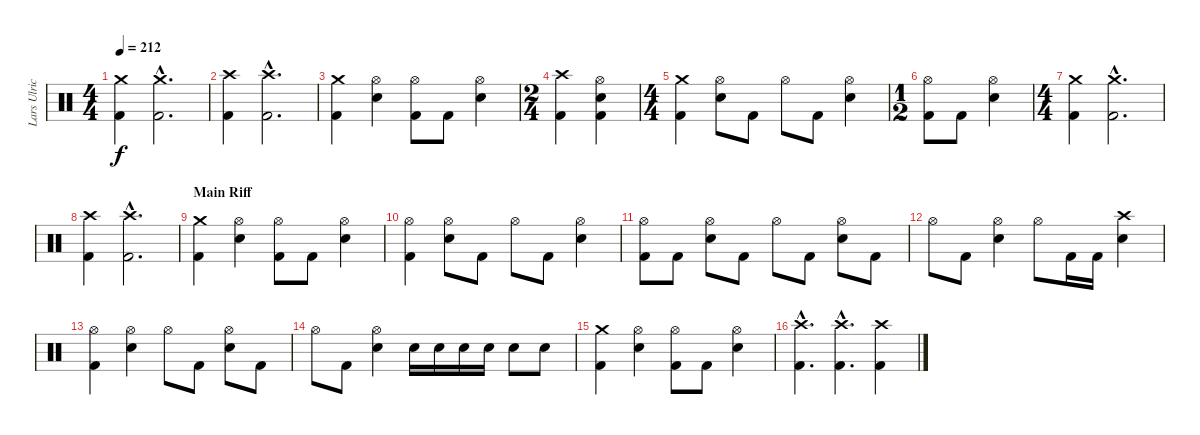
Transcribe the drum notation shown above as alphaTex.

\track ("Lars Ulrich (Drums)" "Lars Ulric") {instrument percussion}
\staff {score}
\articulation defaults
\ts (4 4)
\section ("" "")
\tempo 212
\clef neutral
\ks c
("Crash medium (hit)" "Kick (hit) 2").4{dy f} ("Crash medium (hit)"{hac} "Kick (hit) 2"{hac}).2{d} |
("Crash high (hit)" "Kick (hit) 2").4 ("Crash high (hit)"{hac} "Kick (hit) 2"{hac}).2{d} |
("Crash medium (hit)" "Kick (hit) 2").4 ("Electric Snare (hit)" "Hi-Hat (open)").4 ("Hi-Hat (open)" "Kick (hit) 2").8 "Kick (hit) 2".8 ("Electric Snare (hit)" "Hi-Hat (open)").4 |
\ts (2 4)
("Crash high (hit)" "Kick (hit) 2").4 ("Electric Snare (hit)" "Hi-Hat (open)" "Kick (hit) 2").4 |
\ts (4 4)
("Crash medium (hit)" "Kick (hit) 2").4 ("Electric Snare (hit)" "Hi-Hat (open)").8 "Kick (hit) 2".8 "Hi-Hat (open)".8 "Kick (hit) 2".8 ("Electric Snare (hit)" "Hi-Hat (open)").4 |
\ts (1 2)
("Hi-Hat (open)" "Kick (hit) 2").8 "Kick (hit) 2".8 ("Electric Snare (hit)" "Hi-Hat (open)").4 |
\ts (4 4)
("Crash medium (hit)" "Kick (hit) 2").4 ("Crash medium (hit)"{hac} "Kick (hit) 2"{hac}).2{d} |
("Crash high (hit)" "Kick (hit) 2").4 ("Crash high (hit)"{hac} "Kick (hit) 2"{hac}).2{d} |
\section ("" "Main Riff")
("Crash medium (hit)" "Kick (hit) 2").4 ("Electric Snare (hit)" "Hi-Hat (open)").4 ("Hi-Hat (open)" "Kick (hit) 2").8 "Kick (hit) 2".8 ("Electric Snare (hit)" "Hi-Hat (open)").4 |
("Hi-Hat (open)" "Kick (hit) 2").4 ("Electric Snare (hit)" "Hi-Hat (open)").8 "Kick (hit) 2".8 "Hi-Hat (open)".8 "Kick (hit) 2".8 ("Electric Snare (hit)" "Hi-Hat (open)").4 |
("Hi-Hat (open)" "Kick (hit) 2").8 "Kick (hit) 2".8 ("Electric Snare (hit)" "Hi-Hat (open)").8 "Kick (hit) 2".8 "Hi-Hat (open)".8 "Kick (hit) 2".8 ("Electric Snare (hit)" "Hi-Hat (open)").8 "Kick (hit) 2".8 |
"Hi-Hat (open)".8 "Kick (hit) 2".8 ("Electric Snare (hit)" "Hi-Hat (open)").4 "Hi-Hat (open)".8 "Kick (hit) 2".16 "Kick (hit) 2".16 ("Electric Snare (hit)" "Crash high (hit)").4 |
("Hi-Hat (open)" "Kick (hit) 2").4 ("Electric Snare (hit)" "Hi-Hat (open)").4 "Hi-Hat (open)".8 "Kick (hit) 2".8 ("Electric Snare (hit)" "Hi-Hat (open)").8 "Kick (hit) 2".8 |
"Hi-Hat (open)".8 "Kick (hit) 2".8 ("Electric Snare (hit)" "Hi-Hat (open)").4 "Electric Snare (hit)".16 "Electric Snare (hit)".16 "Electric Snare (hit)".16 "Electric Snare (hit)".16 "Electric Snare (hit)".8 "Electric Snare (hit)".8 |
("Crash medium (hit)" "Kick (hit) 2").4 ("Electric Snare (hit)" "Hi-Hat (open)").4 ("Hi-Hat (open)" "Kick (hit) 2").8 "Kick (hit) 2".8 ("Electric Snare (hit)" "Hi-Hat (open)").4 |
("Crash high (hit)"{hac} "Kick (hit) 2"{hac}).4{d} ("Crash high (hit)"{hac} "Kick (hit) 2"{hac}).4{d} ("Crash high (hit)" "Kick (hit) 2").4
